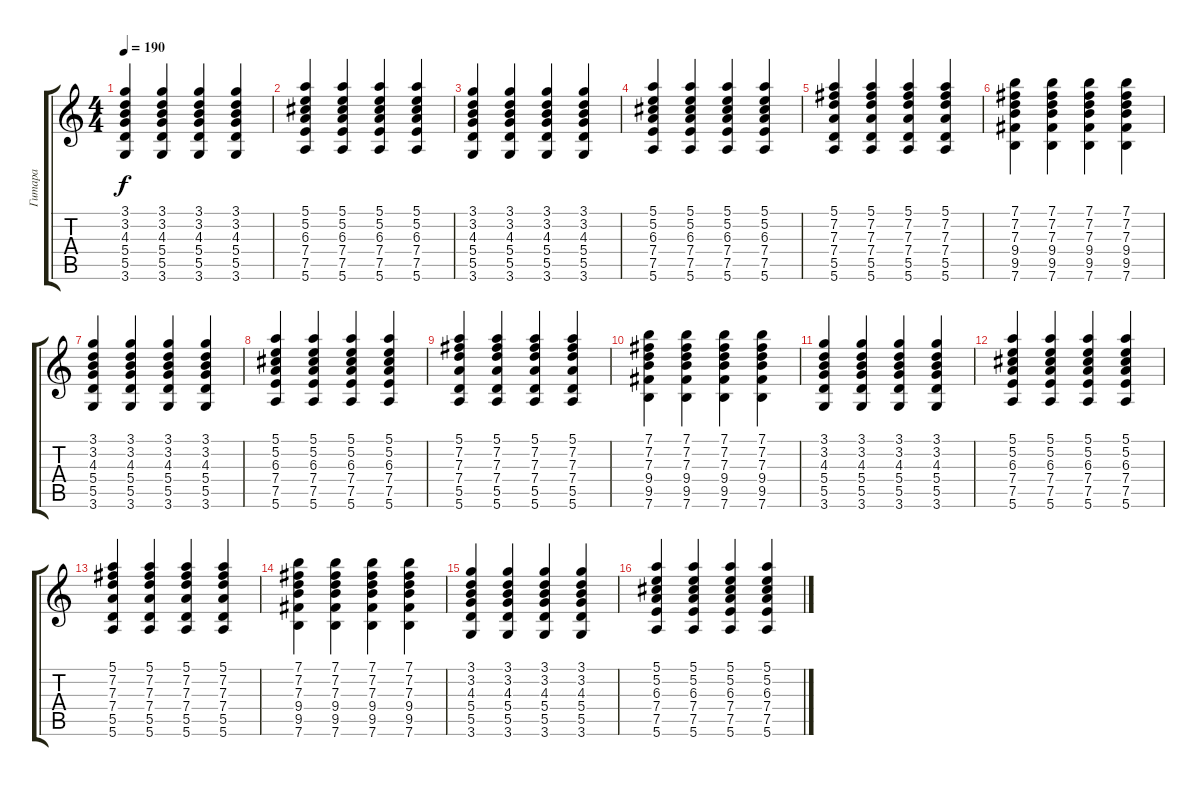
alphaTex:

\track ("Гитара" "Гитара") {instrument distortionguitar}
\staff {score tabs}
\tuning (E4 B3 G3 D3 A2 E2) {hide}
\ts (4 4)
\tempo 190
\clef g2
\ks c
(3.1 3.2 4.3 5.4 5.5 3.6).4{dy f} (3.1 3.2 4.3 5.4 5.5 3.6).4 (3.1 3.2 4.3 5.4 5.5 3.6).4 (3.1 3.2 4.3 5.4 5.5 3.6).4 |
(5.1 5.2 6.3 7.4 7.5 5.6).4 (5.1 5.2 6.3 7.4 7.5 5.6).4 (5.1 5.2 6.3 7.4 7.5 5.6).4 (5.1 5.2 6.3 7.4 7.5 5.6).4 |
(3.1 3.2 4.3 5.4 5.5 3.6).4 (3.1 3.2 4.3 5.4 5.5 3.6).4 (3.1 3.2 4.3 5.4 5.5 3.6).4 (3.1 3.2 4.3 5.4 5.5 3.6).4 |
(5.1 5.2 6.3 7.4 7.5 5.6).4 (5.1 5.2 6.3 7.4 7.5 5.6).4 (5.1 5.2 6.3 7.4 7.5 5.6).4 (5.1 5.2 6.3 7.4 7.5 5.6).4 |
(5.1 7.2 7.3 7.4 5.5 5.6).4 (5.1 7.2 7.3 7.4 5.5 5.6).4 (5.1 7.2 7.3 7.4 5.5 5.6).4 (5.1 7.2 7.3 7.4 5.5 5.6).4 |
(7.1 7.2 7.3 9.4 9.5 7.6).4 (7.1 7.2 7.3 9.4 9.5 7.6).4 (7.1 7.2 7.3 9.4 9.5 7.6).4 (7.1 7.2 7.3 9.4 9.5 7.6).4 |
(3.1 3.2 4.3 5.4 5.5 3.6).4 (3.1 3.2 4.3 5.4 5.5 3.6).4 (3.1 3.2 4.3 5.4 5.5 3.6).4 (3.1 3.2 4.3 5.4 5.5 3.6).4 |
(5.1 5.2 6.3 7.4 7.5 5.6).4 (5.1 5.2 6.3 7.4 7.5 5.6).4 (5.1 5.2 6.3 7.4 7.5 5.6).4 (5.1 5.2 6.3 7.4 7.5 5.6).4 |
(5.1 7.2 7.3 7.4 5.5 5.6).4 (5.1 7.2 7.3 7.4 5.5 5.6).4 (5.1 7.2 7.3 7.4 5.5 5.6).4 (5.1 7.2 7.3 7.4 5.5 5.6).4 |
(7.1 7.2 7.3 9.4 9.5 7.6).4 (7.1 7.2 7.3 9.4 9.5 7.6).4 (7.1 7.2 7.3 9.4 9.5 7.6).4 (7.1 7.2 7.3 9.4 9.5 7.6).4 |
(3.1 3.2 4.3 5.4 5.5 3.6).4 (3.1 3.2 4.3 5.4 5.5 3.6).4 (3.1 3.2 4.3 5.4 5.5 3.6).4 (3.1 3.2 4.3 5.4 5.5 3.6).4 |
(5.1 5.2 6.3 7.4 7.5 5.6).4 (5.1 5.2 6.3 7.4 7.5 5.6).4 (5.1 5.2 6.3 7.4 7.5 5.6).4 (5.1 5.2 6.3 7.4 7.5 5.6).4 |
(5.1 7.2 7.3 7.4 5.5 5.6).4 (5.1 7.2 7.3 7.4 5.5 5.6).4 (5.1 7.2 7.3 7.4 5.5 5.6).4 (5.1 7.2 7.3 7.4 5.5 5.6).4 |
(7.1 7.2 7.3 9.4 9.5 7.6).4 (7.1 7.2 7.3 9.4 9.5 7.6).4 (7.1 7.2 7.3 9.4 9.5 7.6).4 (7.1 7.2 7.3 9.4 9.5 7.6).4 |
(3.1 3.2 4.3 5.4 5.5 3.6).4 (3.1 3.2 4.3 5.4 5.5 3.6).4 (3.1 3.2 4.3 5.4 5.5 3.6).4 (3.1 3.2 4.3 5.4 5.5 3.6).4 |
(5.1 5.2 6.3 7.4 7.5 5.6).4 (5.1 5.2 6.3 7.4 7.5 5.6).4 (5.1 5.2 6.3 7.4 7.5 5.6).4 (5.1 5.2 6.3 7.4 7.5 5.6).4
